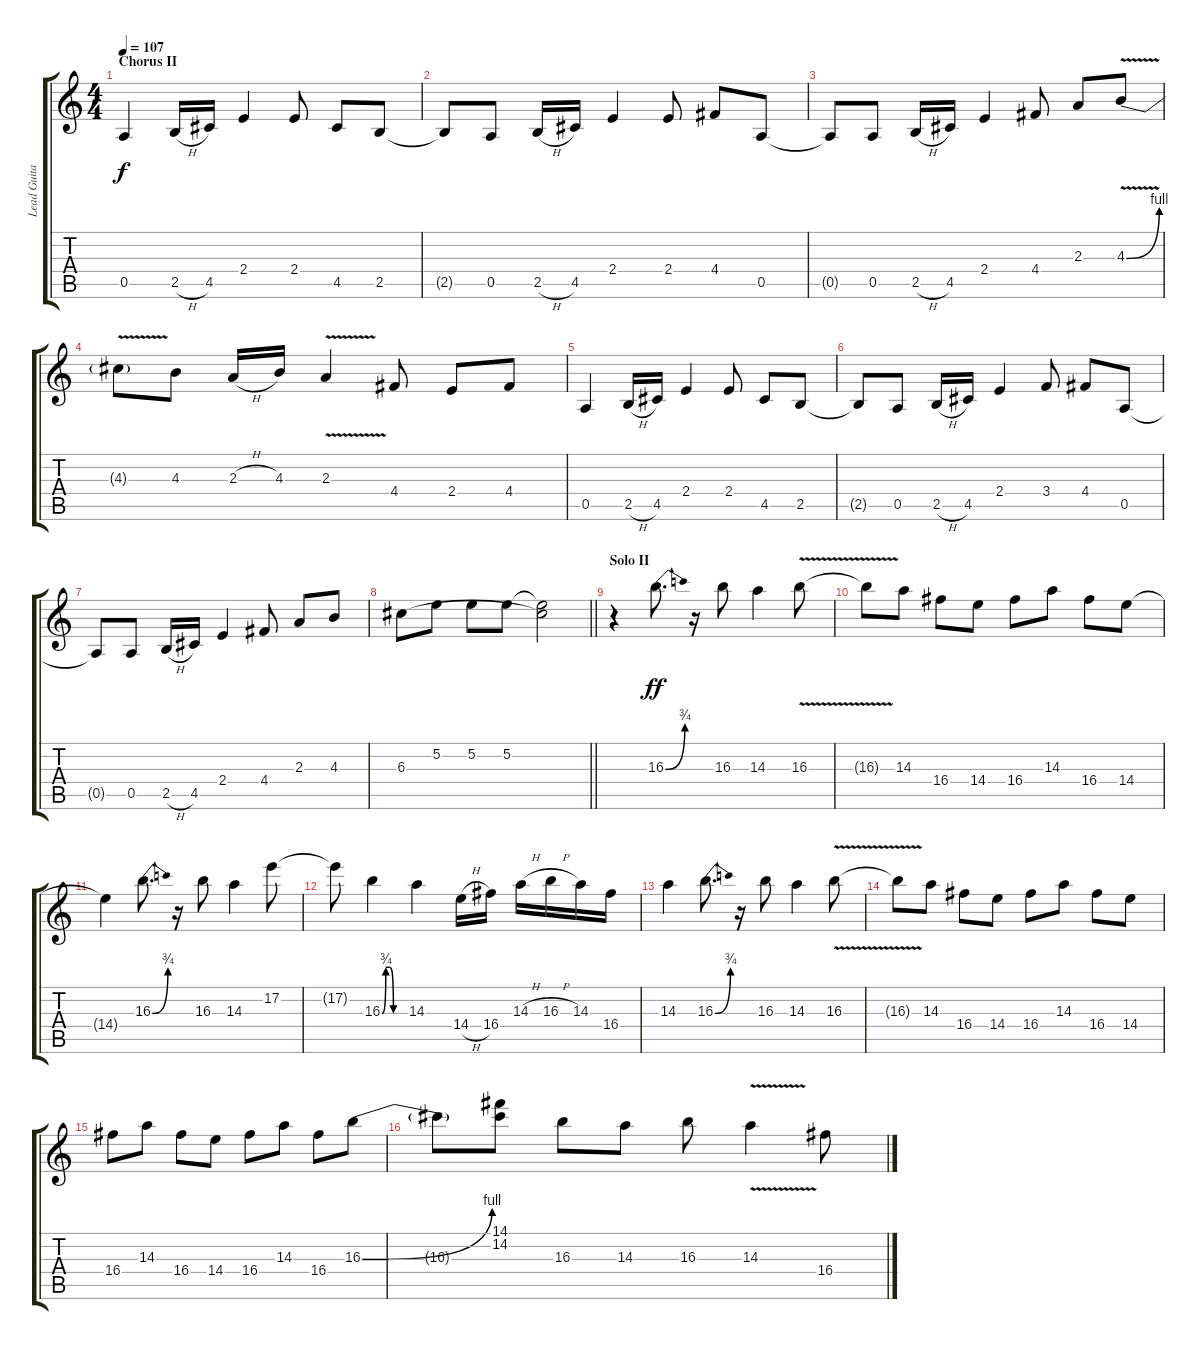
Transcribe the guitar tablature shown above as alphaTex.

\track ("Lead Guitar" "Lead Guita") {instrument overdrivenguitar}
\staff {score tabs}
\tuning (E4 B3 G3 D3 A2 E2) {hide}
\ts (4 4)
\section ("" "Chorus II")
\tempo 107
\clef g2
\ks c
0.5.4{dy f} 2.5{h}.16 4.5.16 2.4.4 2.4.8 4.5.8 2.5.8 |
2.5{t}.8 0.5.8 2.5{h}.16 4.5.16 2.4.4 2.4.8 4.4.8 0.5.8 |
0.5{t}.8 0.5.8 2.5{h}.16 4.5.16 2.4.4 4.4.8 2.3.8 4.3{be (bend 0 0 60 4) v}.8 |
4.3{t}.8 4.3.8 2.3{h}.16 4.3.16 2.3{v}.4 4.4.8 2.4.8 4.4.8 |
0.5.4 2.5{h}.16 4.5.16 2.4.4 2.4.8 4.5.8 2.5.8 |
2.5{t}.8 0.5.8 2.5{h}.16 4.5.16 2.4.4 3.4.8 4.4.8 0.5.8 |
0.5{t}.8 0.5.8 2.5{h}.16 4.5.16 2.4.4 4.4.8 2.3.8 4.3.8 |
\barLineRight lightlight
6.3.8 5.2.8 5.2.8 5.2.8 (5.2{t} 6.3{t}).2 |
\section ("" "Solo II")
r.4 16.3{be (bend 0 0 60 3)}.8{d dy ff} r.16 16.3.8 14.3.4 16.3{v}.8 |
16.3{t}.8 14.3.8 16.4.8 14.4.8 16.4.8 14.3.8 16.4.8 14.4.8 |
14.4{t}.4 16.3{be (bend 0 0 60 3)}.8{d} r.16 16.3.8 14.3.4 17.2.8 |
17.2{t}.8 16.3{be (custom 0 0 10 3 20 3 30 0 60 0)}.4 14.3.4 14.4{h}.16 16.4.16 14.3{h}.16 16.3{h}.16 14.3.16 16.4.16 |
14.3.4 16.3{be (bend 0 0 60 3)}.8{d} r.16 16.3.8 14.3.4 16.3{v}.8 |
16.3{t}.8 14.3.8 16.4.8 14.4.8 16.4.8 14.3.8 16.4.8 14.4.8 |
16.4.8 14.3.8 16.4.8 14.4.8 16.4.8 14.3.8 16.4.8 16.3{be (bend 0 0 60 4)}.8 |
16.3{t}.8 (14.1 14.2).8 16.3.8 14.3.8 16.3.8 14.3{v}.4 16.4.8
